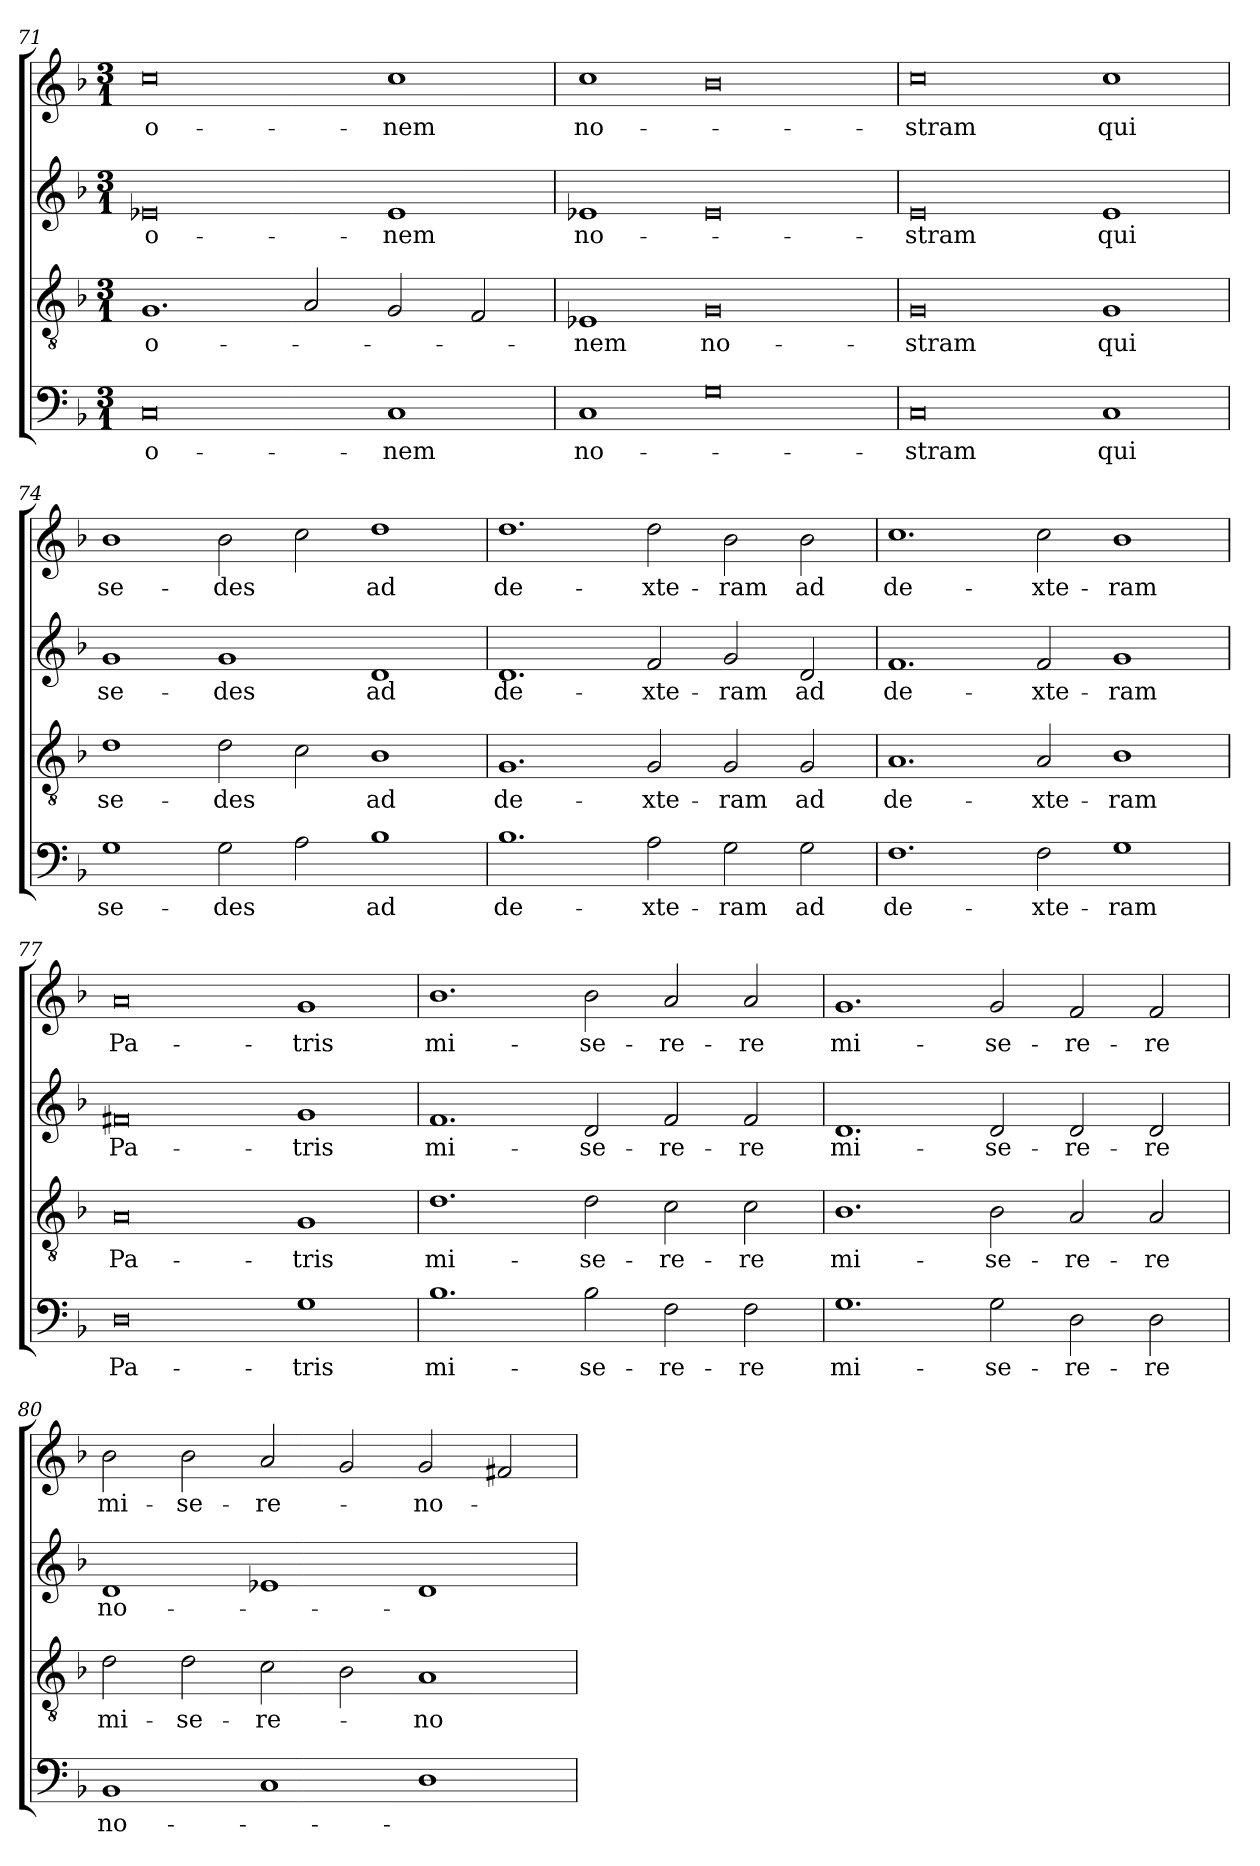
**kern	**text	**kern	**text	**kern	**text	**kern	**text
*part4	*part4	*part3	*part3	*part2	*part2	*part1	*part1
*staff4	*staff4	*staff3	*staff3	*staff2	*staff2	*staff1	*staff1
*clefF4	*	*clefGv2	*	*clefG2	*	*clefG2	*
*k[b-]	*	*k[b-]	*	*k[b-]	*	*k[b-]	*
*M3/1	*	*M3/1	*	*M3/1	*	*M3/1	*
=71	=71	=71	=71	=71	=71	=71	=71
0C	-o-	1.G	-o-	0e-X	-o-	0cc	-o-
.	.	2A	.	.	.	.	.
1C	-nem	2G	.	1e-	-nem	1cc	-nem
.	.	2F	.	.	.	.	.
=72	=72	=72	=72	=72	=72	=72	=72
1C	no-	1E-X	-nem	1e-X	no-	1cc	no-
0G	.	0G	no-	0e-	.	0b-	.
=73	=73	=73	=73	=73	=73	=73	=73
0C	-stram	0G	-stram	0e	-stram	0cc	-stram
1C	qui	1G	qui	1e	qui	1cc	qui
=74	=74	=74	=74	=74	=74	=74	=74
1G	se-	1d	se-	1g	se-	1b-	se-
2G	-des	2d	-des	1g	-des	2b-	-des
2A	.	2c	.	.	.	2cc	.
1B-	ad	1B-	ad	1d	ad	1dd	ad
=75	=75	=75	=75	=75	=75	=75	=75
1.B-	de-	1.G	de-	1.d	de-	1.dd	de-
2A	-xte-	2G	-xte-	2f	-xte-	2dd	-xte-
2G	-ram	2G	-ram	2g	-ram	2b-	-ram
2G	ad	2G	ad	2d	ad	2b-	ad
=76	=76	=76	=76	=76	=76	=76	=76
1.F	de-	1.A	de-	1.f	de-	1.cc	de-
2F	-xte-	2A	-xte-	2f	-xte-	2cc	-xte-
1G	-ram	1B-	-ram	1g	-ram	1b-	-ram
=77	=77	=77	=77	=77	=77	=77	=77
0D	Pa-	0A	Pa-	0f#X	Pa-	0a	Pa-
1G	-tris	1G	-tris	1g	-tris	1g	-tris
=78	=78	=78	=78	=78	=78	=78	=78
1.B-	mi-	1.d	mi-	1.f	mi-	1.b-	mi-
2B-	-se-	2d	-se-	2d	-se-	2b-	-se-
2F	-re-	2c	-re-	2f	-re-	2a	-re-
2F	-re	2c	-re	2f	-re	2a	-re
=79	=79	=79	=79	=79	=79	=79	=79
1.G	mi-	1.B-	mi-	1.d	mi-	1.g	mi-
2G	-se-	2B-	-se-	2d	-se-	2g	-se-
2D	-re-	2A	-re-	2d	-re-	2f	-re-
2D	-re	2A	-re	2d	-re	2f	-re
=80	=80	=80	=80	=80	=80	=80	=80
1BB-	no-	2d	mi-	1d	no-	2b-	mi-
.	.	2d	-se-	.	.	2b-	-se-
1C	.	2c	-re-	1e-X	.	2a	-re-
.	.	2B-	.	.	.	2g	.
1D	.	1A	-no-	1d	.	2g	-no-
.	.	.	.	.	.	2f#X	.
=	=	=	=	=	=	=	=
*-	*-	*-	*-	*-	*-	*-	*-
